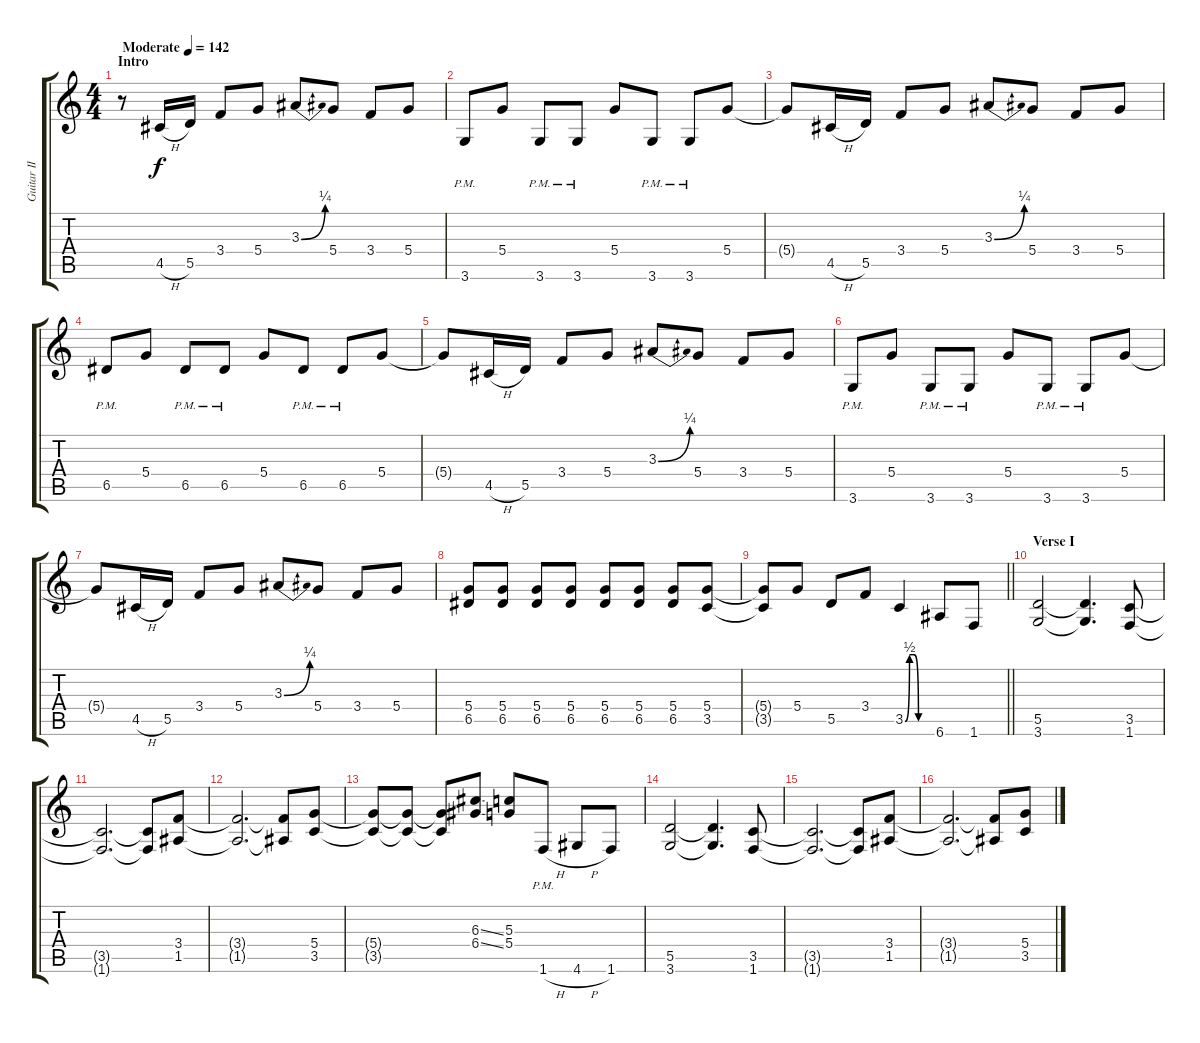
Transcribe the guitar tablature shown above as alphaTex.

\track ("Guitar II" "Guitar II") {instrument distortionguitar}
\staff {score tabs}
\tuning (E4 B3 G3 D3 A2 E2) {hide}
\ts (4 4)
\section ("" "Intro")
\tempo (142 "Moderate")
\clef g2
\ks c
r.8{dy f instrument distortionguitar} 4.5{h}.16 5.5.16 3.4.8 5.4.8 3.3{be (bend 0 0 60 1)}.8 5.4.8 3.4.8 5.4.8 |
3.6{pm}.8 5.4.8 3.6{pm}.8 3.6{pm}.8 5.4.8 3.6{pm}.8 3.6{pm}.8 5.4.8 |
5.4{t}.8 4.5{h}.16 5.5.16 3.4.8 5.4.8 3.3{be (bend 0 0 60 1)}.8 5.4.8 3.4.8 5.4.8 |
6.5{pm}.8 5.4.8 6.5{pm}.8 6.5{pm}.8 5.4.8 6.5{pm}.8 6.5{pm}.8 5.4.8 |
5.4{t}.8 4.5{h}.16 5.5.16 3.4.8 5.4.8 3.3{be (bend 0 0 60 1)}.8 5.4.8 3.4.8 5.4.8 |
3.6{pm}.8 5.4.8 3.6{pm}.8 3.6{pm}.8 5.4.8 3.6{pm}.8 3.6{pm}.8 5.4.8 |
5.4{t}.8 4.5{h}.16 5.5.16 3.4.8 5.4.8 3.3{be (bend 0 0 60 1)}.8 5.4.8 3.4.8 5.4.8 |
(5.4 6.5).8 (5.4 6.5).8 (5.4 6.5).8 (5.4 6.5).8 (5.4 6.5).8 (5.4 6.5).8 (5.4 6.5).8 (5.4 3.5).8 |
\barLineRight lightlight
(5.4{t} 3.5{t}).8 5.4.8 5.5.8 3.4.8 3.5{be (custom 0 0 10 2 20 2 30 0 60 0)}.4 6.6.8 1.6.8 |
\section ("" "Verse I")
(5.5 3.6).2 (5.5{t} 3.6{t}).4{d} (3.5 1.6).8 |
(3.5{t} 1.6{t}).2{d} (3.5{t} 1.6{t}).8 (3.4 1.5).8 |
(3.4{t} 1.5{t}).2{d} (3.4{t} 1.5{t}).8 (5.4 3.5).8 |
(5.4{t} 3.5{t}).8 (5.4{t} 3.5{t}).8 (5.4{t} 3.5{t}).8 (6.3{ss} 6.4{ss}).8 (5.3 5.4).8 1.6{h pm}.8 4.6{h}.8 1.6.8 |
(5.5 3.6).2 (5.5{t} 3.6{t}).4{d} (3.5 1.6).8 |
(3.5{t} 1.6{t}).2{d} (3.5{t} 1.6{t}).8 (3.4 1.5).8 |
(3.4{t} 1.5{t}).2{d} (3.4{t} 1.5{t}).8 (5.4 3.5).8
